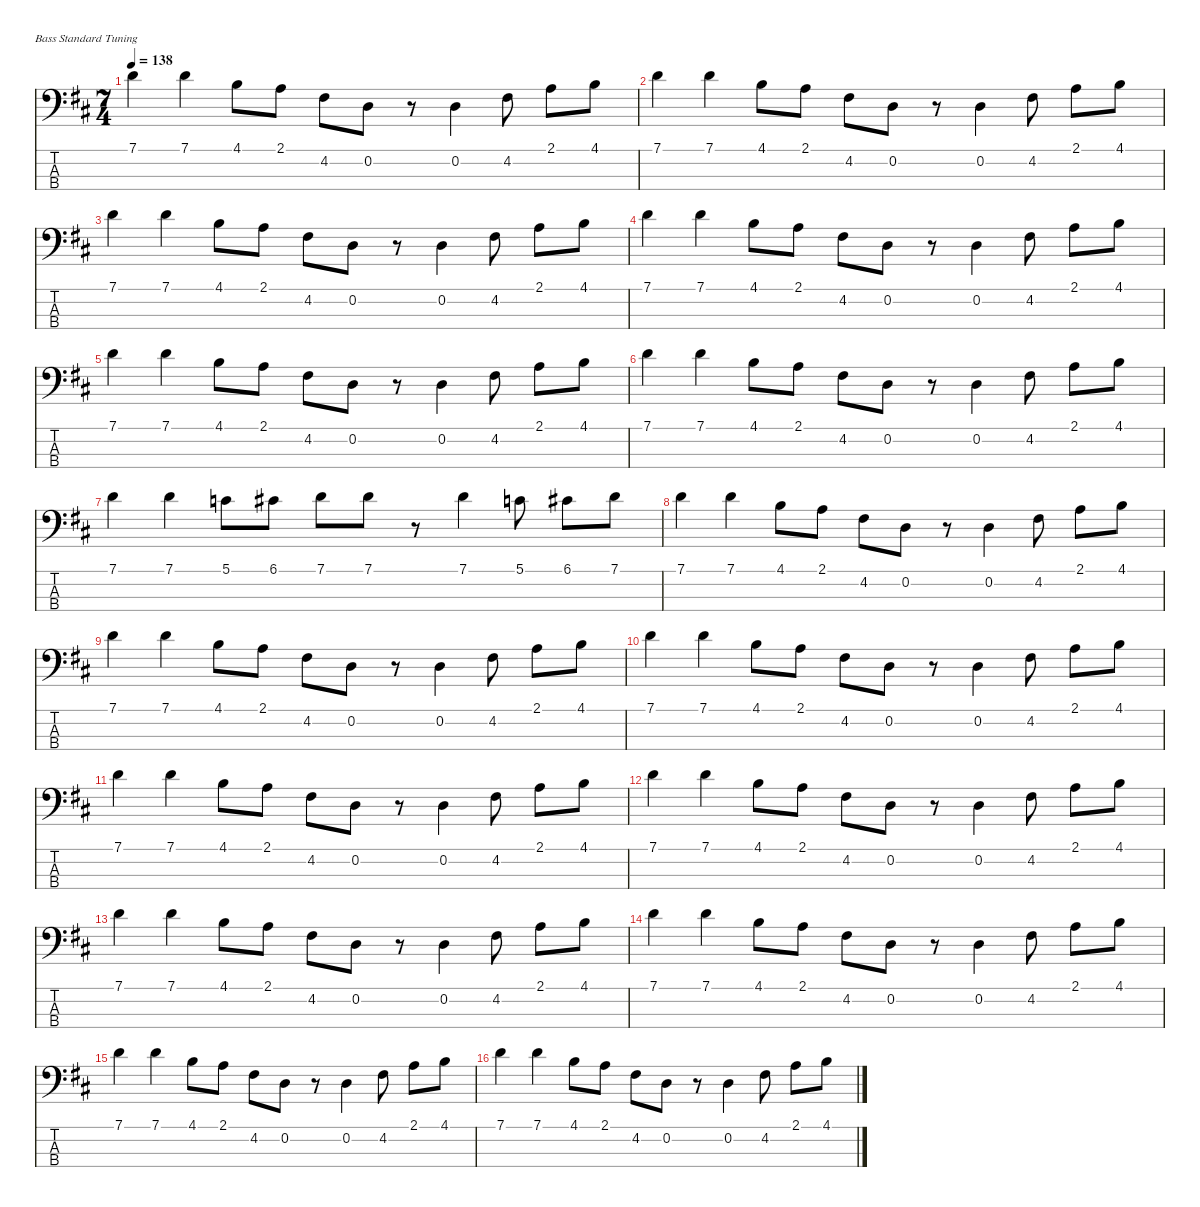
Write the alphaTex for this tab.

\defaultSystemsLayout 4
\hideDynamics
\bracketExtendMode nobrackets
\singleTrackTrackNamePolicy hidden
\multiTrackTrackNamePolicy hidden
\firstSystemTrackNameMode fullname
\firstSystemTrackNameOrientation horizontal
\otherSystemsTrackNameOrientation horizontal
\track ("Bass" "el.bs.") {instrument electricbassfinger}
\staff {score tabs}
\tuning (G2 D2 A1 E1)
\ts (7 4)
\tempo 138
\clef f4
\ks d
7.1{acc forcenatural}.4{dy fff beam Down} 7.1{acc forcenatural}.4{beam Down} 4.1{acc forcenatural}.8{beam Down} 2.1{acc forcenatural}.8{beam Down} 4.2{acc #}.8{beam Down} 0.2{acc forcenatural}.8{beam Down} r.8{beam Down} 0.2{acc forcenatural}.4{beam Down} 4.2{acc #}.8{beam Down} 2.1{acc forcenatural}.8{beam Down} 4.1{acc forcenatural}.8{beam Down} |
7.1{acc forcenatural}.4{beam Down} 7.1{acc forcenatural}.4{beam Down} 4.1{acc forcenatural}.8{beam Down} 2.1{acc forcenatural}.8{beam Down} 4.2{acc #}.8{beam Down} 0.2{acc forcenatural}.8{beam Down} r.8{beam Down} 0.2{acc forcenatural}.4{beam Down} 4.2{acc #}.8{beam Down} 2.1{acc forcenatural}.8{beam Down} 4.1{acc forcenatural}.8{beam Down} |
7.1{acc forcenatural}.4{beam Down} 7.1{acc forcenatural}.4{beam Down} 4.1{acc forcenatural}.8{beam Down} 2.1{acc forcenatural}.8{beam Down} 4.2{acc #}.8{beam Down} 0.2{acc forcenatural}.8{beam Down} r.8{beam Down} 0.2{acc forcenatural}.4{beam Down} 4.2{acc #}.8{beam Down} 2.1{acc forcenatural}.8{beam Down} 4.1{acc forcenatural}.8{beam Down} |
7.1{acc forcenatural}.4{beam Down} 7.1{acc forcenatural}.4{beam Down} 4.1{acc forcenatural}.8{beam Down} 2.1{acc forcenatural}.8{beam Down} 4.2{acc #}.8{beam Down} 0.2{acc forcenatural}.8{beam Down} r.8{beam Down} 0.2{acc forcenatural}.4{beam Down} 4.2{acc #}.8{beam Down} 2.1{acc forcenatural}.8{beam Down} 4.1{acc forcenatural}.8{beam Down} |
7.1{acc forcenatural}.4{beam Down} 7.1{acc forcenatural}.4{beam Down} 4.1{acc forcenatural}.8{beam Down} 2.1{acc forcenatural}.8{beam Down} 4.2{acc #}.8{beam Down} 0.2{acc forcenatural}.8{beam Down} r.8{beam Down} 0.2{acc forcenatural}.4{beam Down} 4.2{acc #}.8{beam Down} 2.1{acc forcenatural}.8{beam Down} 4.1{acc forcenatural}.8{beam Down} |
7.1{acc forcenatural}.4{beam Down} 7.1{acc forcenatural}.4{beam Down} 4.1{acc forcenatural}.8{beam Down} 2.1{acc forcenatural}.8{beam Down} 4.2{acc #}.8{beam Down} 0.2{acc forcenatural}.8{beam Down} r.8{beam Down} 0.2{acc forcenatural}.4{beam Down} 4.2{acc #}.8{beam Down} 2.1{acc forcenatural}.8{beam Down} 4.1{acc forcenatural}.8{beam Down} |
7.1{acc forcenatural}.4{beam Down} 7.1{acc forcenatural}.4{beam Down} 5.1{acc forcenatural}.8{beam Down} 6.1{acc #}.8{beam Down} 7.1{acc forcenatural}.8{beam Down} 7.1{acc forcenatural}.8{beam Down} r.8{beam Down} 7.1{acc forcenatural}.4{beam Down} 5.1{acc forcenatural}.8{beam Down} 6.1{acc #}.8{beam Down} 7.1{acc forcenatural}.8{beam Down} |
7.1{acc forcenatural}.4{beam Down} 7.1{acc forcenatural}.4{beam Down} 4.1{acc forcenatural}.8{beam Down} 2.1{acc forcenatural}.8{beam Down} 4.2{acc #}.8{beam Down} 0.2{acc forcenatural}.8{beam Down} r.8{beam Down} 0.2{acc forcenatural}.4{beam Down} 4.2{acc #}.8{beam Down} 2.1{acc forcenatural}.8{beam Down} 4.1{acc forcenatural}.8{beam Down} |
7.1{acc forcenatural}.4{beam Down} 7.1{acc forcenatural}.4{beam Down} 4.1{acc forcenatural}.8{beam Down} 2.1{acc forcenatural}.8{beam Down} 4.2{acc #}.8{beam Down} 0.2{acc forcenatural}.8{beam Down} r.8{beam Down} 0.2{acc forcenatural}.4{beam Down} 4.2{acc #}.8{beam Down} 2.1{acc forcenatural}.8{beam Down} 4.1{acc forcenatural}.8{beam Down} |
7.1{acc forcenatural}.4{beam Down} 7.1{acc forcenatural}.4{beam Down} 4.1{acc forcenatural}.8{beam Down} 2.1{acc forcenatural}.8{beam Down} 4.2{acc #}.8{beam Down} 0.2{acc forcenatural}.8{beam Down} r.8{beam Down} 0.2{acc forcenatural}.4{beam Down} 4.2{acc #}.8{beam Down} 2.1{acc forcenatural}.8{beam Down} 4.1{acc forcenatural}.8{beam Down} |
7.1{acc forcenatural}.4{beam Down} 7.1{acc forcenatural}.4{beam Down} 4.1{acc forcenatural}.8{beam Down} 2.1{acc forcenatural}.8{beam Down} 4.2{acc #}.8{beam Down} 0.2{acc forcenatural}.8{beam Down} r.8{beam Down} 0.2{acc forcenatural}.4{beam Down} 4.2{acc #}.8{beam Down} 2.1{acc forcenatural}.8{beam Down} 4.1{acc forcenatural}.8{beam Down} |
7.1{acc forcenatural}.4{beam Down} 7.1{acc forcenatural}.4{beam Down} 4.1{acc forcenatural}.8{beam Down} 2.1{acc forcenatural}.8{beam Down} 4.2{acc #}.8{beam Down} 0.2{acc forcenatural}.8{beam Down} r.8{beam Down} 0.2{acc forcenatural}.4{beam Down} 4.2{acc #}.8{beam Down} 2.1{acc forcenatural}.8{beam Down} 4.1{acc forcenatural}.8{beam Down} |
7.1{acc forcenatural}.4{beam Down} 7.1{acc forcenatural}.4{beam Down} 4.1{acc forcenatural}.8{beam Down} 2.1{acc forcenatural}.8{beam Down} 4.2{acc #}.8{beam Down} 0.2{acc forcenatural}.8{beam Down} r.8{beam Down} 0.2{acc forcenatural}.4{beam Down} 4.2{acc #}.8{beam Down} 2.1{acc forcenatural}.8{beam Down} 4.1{acc forcenatural}.8{beam Down} |
7.1{acc forcenatural}.4{beam Down} 7.1{acc forcenatural}.4{beam Down} 4.1{acc forcenatural}.8{beam Down} 2.1{acc forcenatural}.8{beam Down} 4.2{acc #}.8{beam Down} 0.2{acc forcenatural}.8{beam Down} r.8{beam Down} 0.2{acc forcenatural}.4{beam Down} 4.2{acc #}.8{beam Down} 2.1{acc forcenatural}.8{beam Down} 4.1{acc forcenatural}.8{beam Down} |
7.1{acc forcenatural}.4{beam Down} 7.1{acc forcenatural}.4{beam Down} 4.1{acc forcenatural}.8{beam Down} 2.1{acc forcenatural}.8{beam Down} 4.2{acc #}.8{beam Down} 0.2{acc forcenatural}.8{beam Down} r.8{beam Down} 0.2{acc forcenatural}.4{beam Down} 4.2{acc #}.8{beam Down} 2.1{acc forcenatural}.8{beam Down} 4.1{acc forcenatural}.8{beam Down} |
7.1{acc forcenatural}.4{beam Down} 7.1{acc forcenatural}.4{beam Down} 4.1{acc forcenatural}.8{beam Down} 2.1{acc forcenatural}.8{beam Down} 4.2{acc #}.8{beam Down} 0.2{acc forcenatural}.8{beam Down} r.8{beam Down} 0.2{acc forcenatural}.4{beam Down} 4.2{acc #}.8{beam Down} 2.1{acc forcenatural}.8{beam Down} 4.1{acc forcenatural}.8{beam Down}
